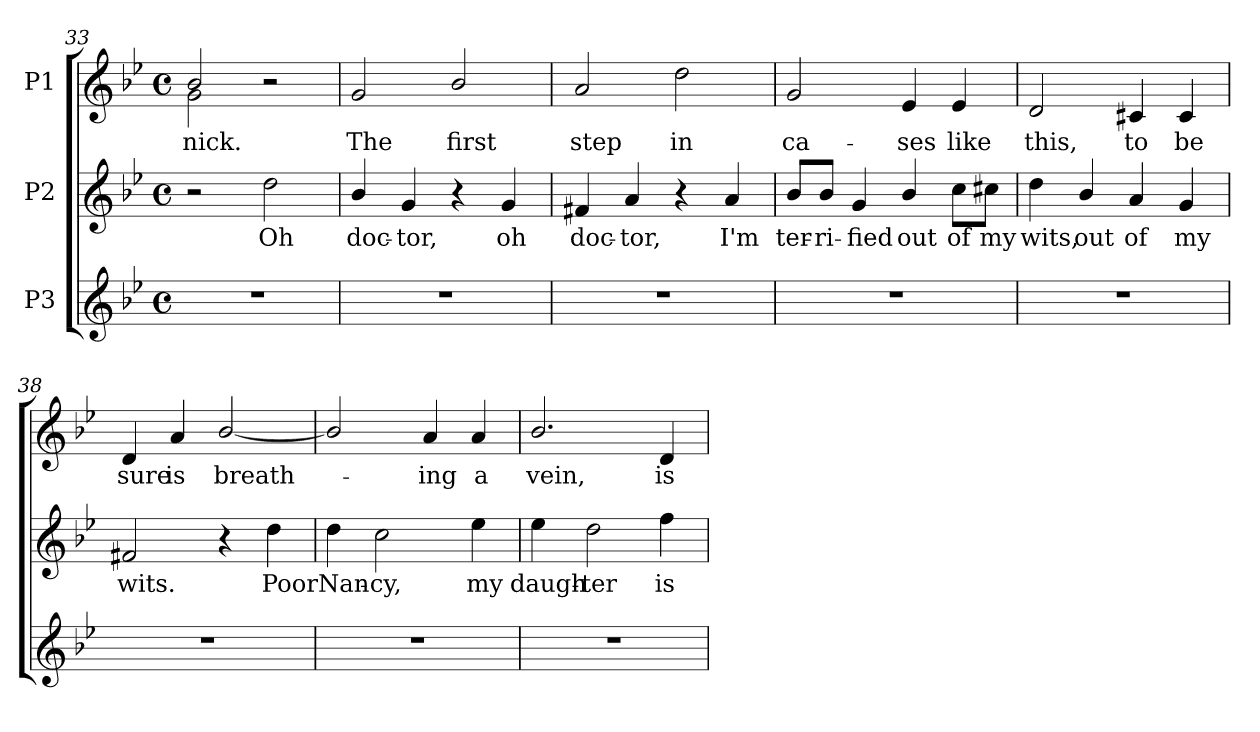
**kern	**kern	**text	**kern	**text
*part3	*part2	*part2	*part1	*part1
*staff3	*staff2	*staff2	*staff1	*staff1
*I"P3	*I"P2	*	*I"P1	*
!!LO:LB:g=z
*clefG2	*clefG2	*	*clefG2	*
*k[b-e-]	*k[b-e-]	*	*k[b-e-]	*
*B-:	*B-:	*	*B-:	*
*M4/4	*M4/4	*	*M4/4	*
*met(c)	*met(c)	*	*met(c)	*
=33	=33	=33	=33	=33
!	!	!	!	!LO:LY:b:color=#000000
*	*	*	*^	*
1r	2r	.	2b-i/	2gi\	nick.
!	!	!LO:LY:b:color=#000000	!	!	!
.	2ddi\	Oh	2r	2ryy	.
*	*	*	*v	*v	*
=34	=34	=34	=34	=34
*	*	*	*^	*
!	!	!LO:LY:b:color=#000000	!	!	!
*	*	*	*v	*v	*
*	*	*	*^	*
!	!	!	!	!	!LO:LY:b:color=#000000
*	*	*	*v	*v	*
1r	4b-i/	doc-	2gi/	The
!	!	!LO:LY:b:color=#000000	!	!
.	4gi/	-tor,	.	.
!	!	!	!	!LO:LY:b:color=#000000
.	4r	.	2b-i/	first
!	!	!LO:LY:b:color=#000000	!	!
.	4gi/	oh	.	.
=35	=35	=35	=35	=35
!	!	!LO:LY:b:color=#000000	!	!
!	!	!	!	!LO:LY:b:color=#000000
1r	4f#Xi/	doc-	2ai/	step
!	!	!LO:LY:b:color=#000000	!	!
.	4ai/	-tor,	.	.
!	!	!	!	!LO:LY:b:color=#000000
.	4r	.	2ddi\	in
!	!	!LO:LY:b:color=#000000	!	!
.	4ai/	I'm	.	.
=36	=36	=36	=36	=36
!	!	!LO:LY:b:color=#000000	!	!
!	!	!	!	!LO:LY:b:color=#000000
1r	8b-i/L	ter-	2gi/	ca-
!	!	!LO:LY:b:color=#000000	!	!
.	8b-i/J	-ri-	.	.
!	!	!LO:LY:b:color=#000000	!	!
.	4gi/	-fied	.	.
!	!	!LO:LY:b:color=#000000	!	!
!	!	!	!	!LO:LY:b:color=#000000
.	4b-i/	out	4e-i/	-ses
!	!	!LO:LY:b:color=#000000	!	!
!	!	!	!	!LO:LY:b:color=#000000
.	8cci\L	of	4e-i/	like
!	!	!LO:LY:b:color=#000000	!	!
.	8cc#Xi\J	my	.	.
=37	=37	=37	=37	=37
!	!	!LO:LY:b:color=#000000	!	!
!	!	!	!	!LO:LY:b:color=#000000
1r	4ddi\	wits,	2di/	this,
!	!	!LO:LY:b:color=#000000	!	!
.	4b-i/	out	.	.
!	!	!LO:LY:b:color=#000000	!	!
!	!	!	!	!LO:LY:b:color=#000000
.	4ai/	of	4c#Xi/	to
!	!	!LO:LY:b:color=#000000	!	!
!	!	!	!	!LO:LY:b:color=#000000
.	4gi/	my	4c#i/	be
=38	=38	=38	=38	=38
!	!	!LO:LY:b:color=#000000	!	!
!	!	!	!	!LO:LY:b:color=#000000
1r	2f#Xi/	wits.	4di/	sure
!	!	!	!	!LO:LY:b:color=#000000
.	.	.	4ai/	is
!	!	!	!	!LO:LY:b:color=#000000
.	4r	.	[2b-i/	breath-
!	!	!LO:LY:b:color=#000000	!	!
.	4ddi\	Poor	.	.
=39	=39	=39	=39	=39
!	!	!LO:LY:b:color=#000000	!	!
1r	4ddi\	Nan-	2b-i/]	.
!	!	!LO:LY:b:color=#000000	!	!
.	2cci\	-cy,	.	.
!	!	!	!	!LO:LY:b:color=#000000
.	.	.	4ai/	-ing
!	!	!LO:LY:b:color=#000000	!	!
!	!	!	!	!LO:LY:b:color=#000000
.	4ee-i\	my	4ai/	a
!!LO:LB:g=z
=40	=40	=40	=40	=40
!	!	!LO:LY:b:color=#000000	!	!
!	!	!	!	!LO:LY:b:color=#000000
1r	4ee-i\	daugh-	2.b-i/	vein,
!	!	!LO:LY:b:color=#000000	!	!
.	2ddi\	-ter	.	.
!	!	!LO:LY:b:color=#000000	!	!
!	!	!	!	!LO:LY:b:color=#000000
.	4ffi\	is	4di/	is
=	=	=	=	=
*-	*-	*-	*-	*-
